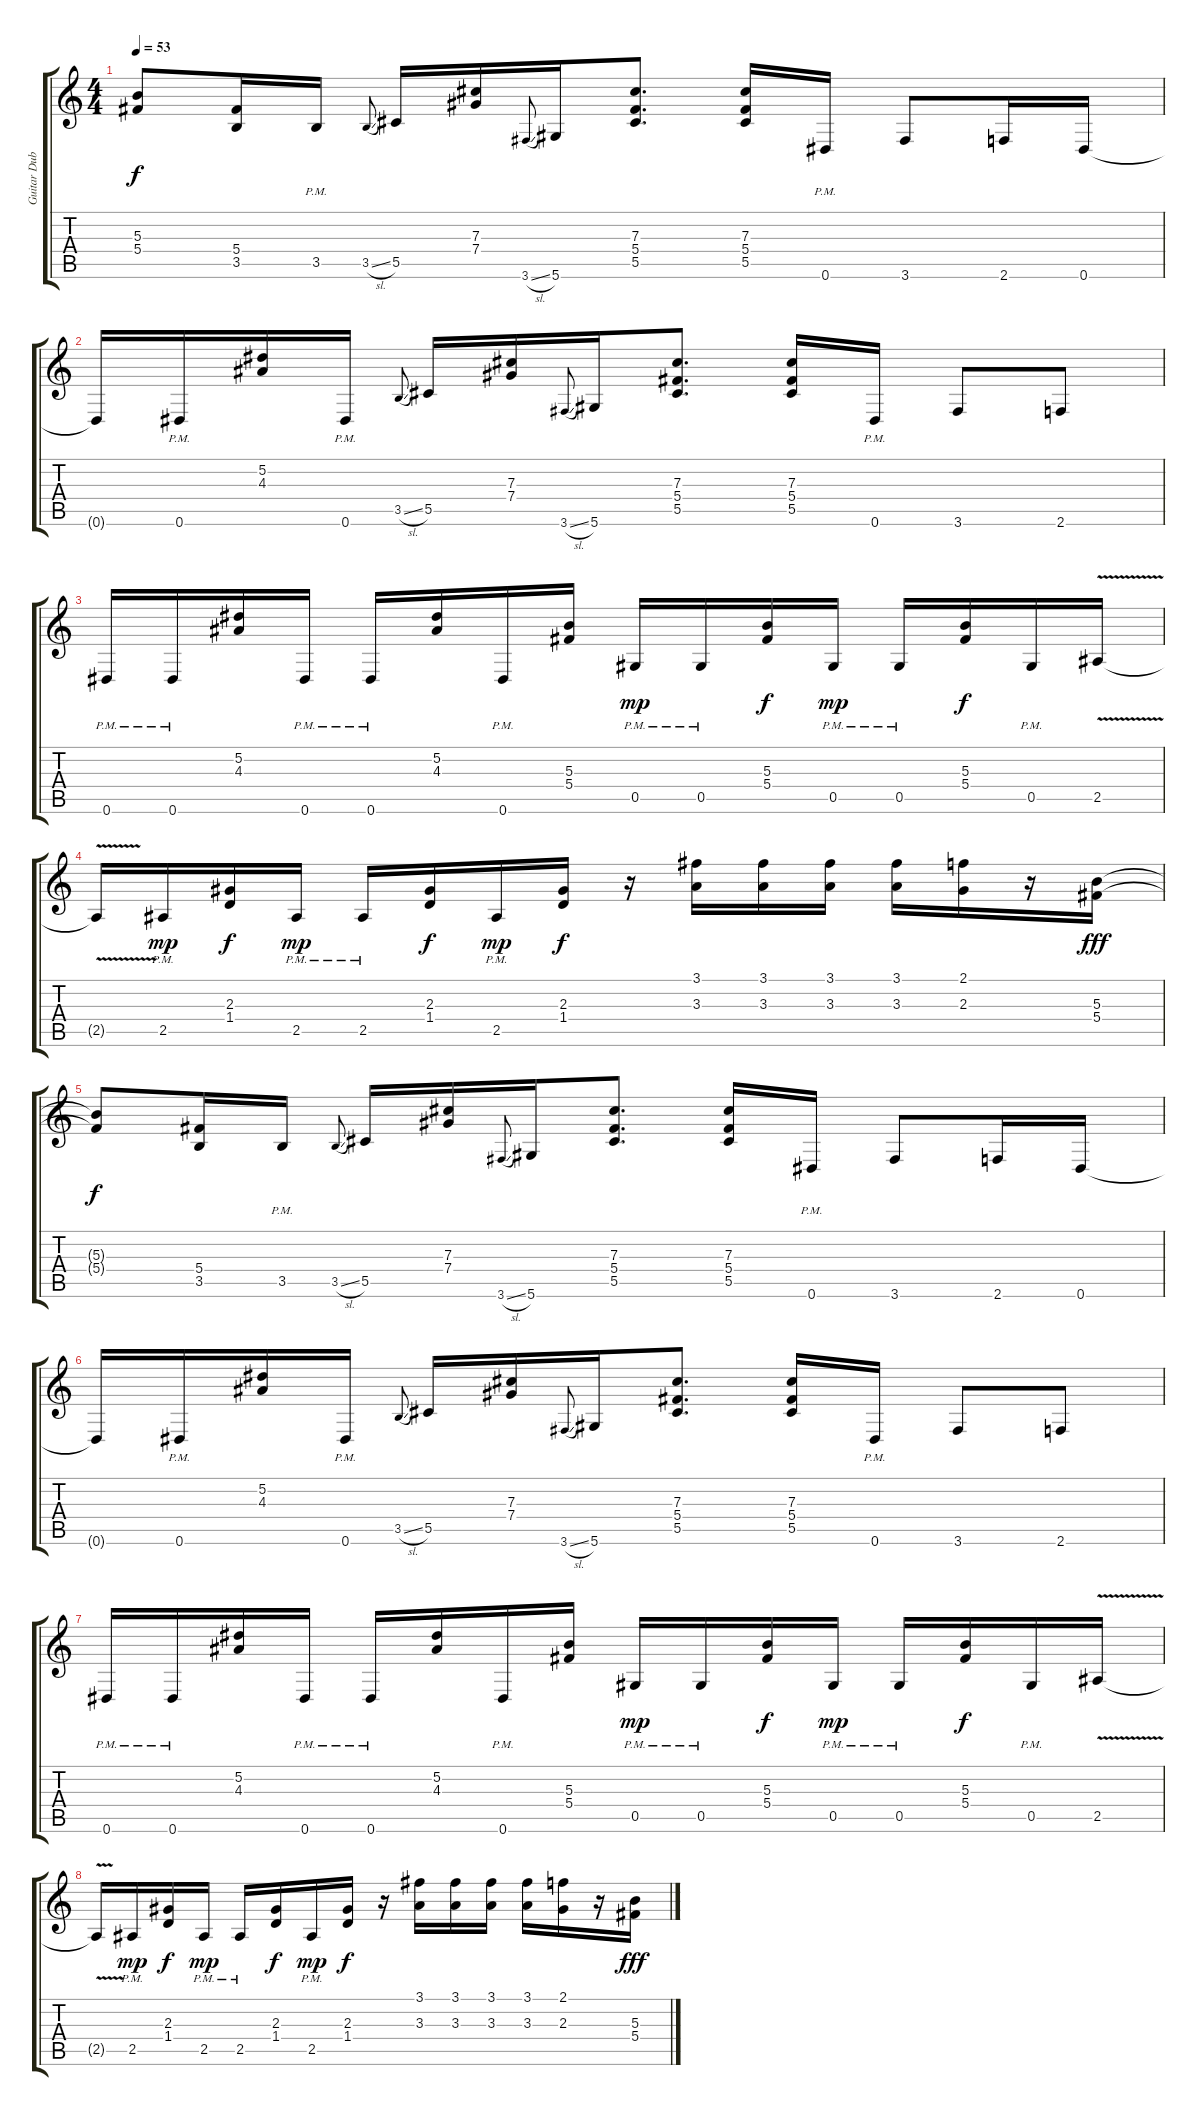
\track ("Guitar Dub" "Guitar Dub") {instrument electricguitarclean}
\staff {score tabs}
\tuning (Eb4 Bb3 Gb3 Db3 Ab2 Eb2) {hide}
\ts (4 4)
\tempo 53
\clef g2
\ks c
(5.3{t} 5.4{t}).8{dy f} (5.4 3.5).16 3.5{pm}.16 3.5{sl}.8{gr onbeat} 5.5.16 (7.3 7.4).16 3.6{sl}.8{gr onbeat} 5.6.16 (7.3 5.4 5.5).8{d} (7.3 5.4 5.5).16 0.6{pm}.16 3.6.8 2.6.16 0.6.16 |
0.6{t}.16 0.6{pm}.16 (5.2 4.3).16 0.6{pm}.16 3.5{sl}.8{gr onbeat} 5.5.16 (7.3 7.4).16 3.6{sl}.8{gr onbeat} 5.6.16 (7.3 5.4 5.5).8{d} (7.3 5.4 5.5).16 0.6{pm}.16 3.6.8 2.6.8 |
0.6{pm}.16 0.6{pm}.16 (5.2 4.3).16 0.6{pm}.16 0.6{pm}.16 (5.2 4.3).16 0.6{pm}.16 (5.3 5.4).16 0.5{pm}.16{dy mp} 0.5{pm}.16 (5.3 5.4).16{dy f} 0.5{pm}.16{dy mp} 0.5{pm}.16 (5.3 5.4).16{dy f} 0.5{pm}.16 2.5{v}.16 |
2.5{t}.16 2.5{pm}.16{dy mp} (2.3 1.4).16{dy f} 2.5{pm}.16{dy mp} 2.5{pm}.16 (2.3 1.4).16{dy f} 2.5{pm}.16{dy mp} (2.3 1.4).16{dy f} r.16 (3.1 3.3).16 (3.1 3.3).16 (3.1 3.3).16 (3.1 3.3).16 (2.1 2.3).16 r.16 (5.3 5.4).16{dy fff} |
(5.3{t} 5.4{t}).8{dy f volume 0} (5.4 3.5).16 3.5{pm}.16 3.5{sl}.8{gr onbeat} 5.5.16 (7.3 7.4).16 3.6{sl}.8{gr onbeat} 5.6.16 (7.3 5.4 5.5).8{d} (7.3 5.4 5.5).16 0.6{pm}.16 3.6.8 2.6.16 0.6.16 |
0.6{t}.16 0.6{pm}.16 (5.2 4.3).16 0.6{pm}.16 3.5{sl}.8{gr onbeat} 5.5.16 (7.3 7.4).16 3.6{sl}.8{gr onbeat} 5.6.16 (7.3 5.4 5.5).8{d} (7.3 5.4 5.5).16 0.6{pm}.16 3.6.8 2.6.8 |
0.6{pm}.16 0.6{pm}.16 (5.2 4.3).16 0.6{pm}.16 0.6{pm}.16 (5.2 4.3).16 0.6{pm}.16 (5.3 5.4).16 0.5{pm}.16{dy mp} 0.5{pm}.16 (5.3 5.4).16{dy f} 0.5{pm}.16{dy mp} 0.5{pm}.16 (5.3 5.4).16{dy f} 0.5{pm}.16 2.5{v}.16 |
2.5{t}.16 2.5{pm}.16{dy mp} (2.3 1.4).16{dy f} 2.5{pm}.16{dy mp} 2.5{pm}.16 (2.3 1.4).16{dy f} 2.5{pm}.16{dy mp} (2.3 1.4).16{dy f} r.16 (3.1 3.3).16 (3.1 3.3).16 (3.1 3.3).16 (3.1 3.3).16 (2.1 2.3).16 r.16 (5.3 5.4).16{dy fff}
